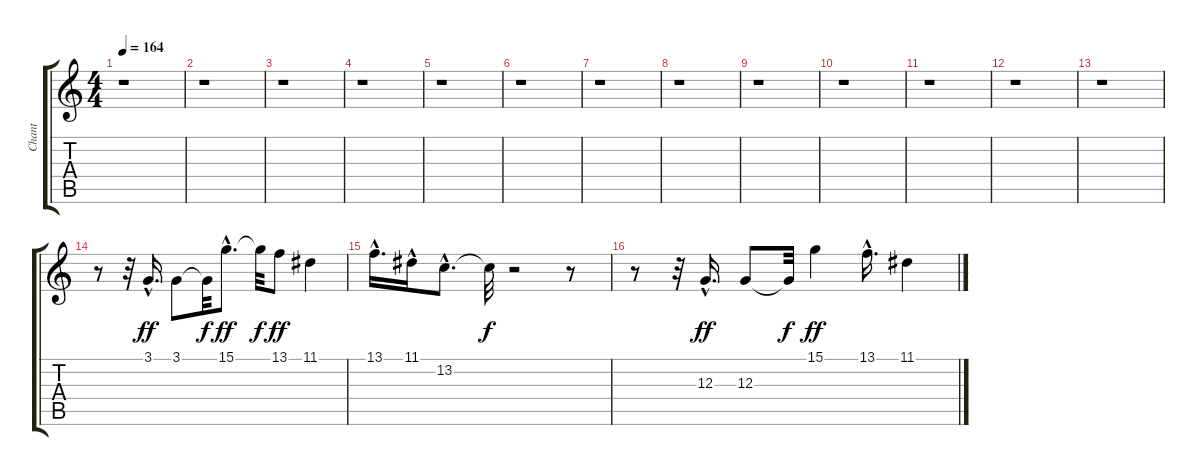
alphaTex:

\track ("Chant" "Chant") {instrument tangoaccordion}
\staff {score tabs}
\tuning (E4 B3 G3 D3 A2 E2) {hide}
\ts (4 4)
\tempo 164
\clef g2
\ks c
r.1{dy f} |
r.1 |
r.1 |
r.1 |
r.1 |
r.1 |
r.1 |
r.1 |
r.1 |
r.1 |
r.1 |
r.1 |
r.1 |
r.8 r.32 3.1{hac}.16{d dy ff} 3.1.8 3.1{t}.32{dy f} 15.1{hac}.8{d dy ff} 15.1{t}.32{dy f} 13.1.8{dy ff} 11.1.4 |
13.1{hac}.16{d} 11.1{hac}.16 13.2{hac}.8{d} 13.2{t}.32{dy f} r.2 r.8 |
r.8 r.32 12.3{hac}.16{d dy ff} 12.3.8 12.3{t}.32{dy f} 15.1.4{dy ff} 13.1{hac}.16{d} 11.1.4
